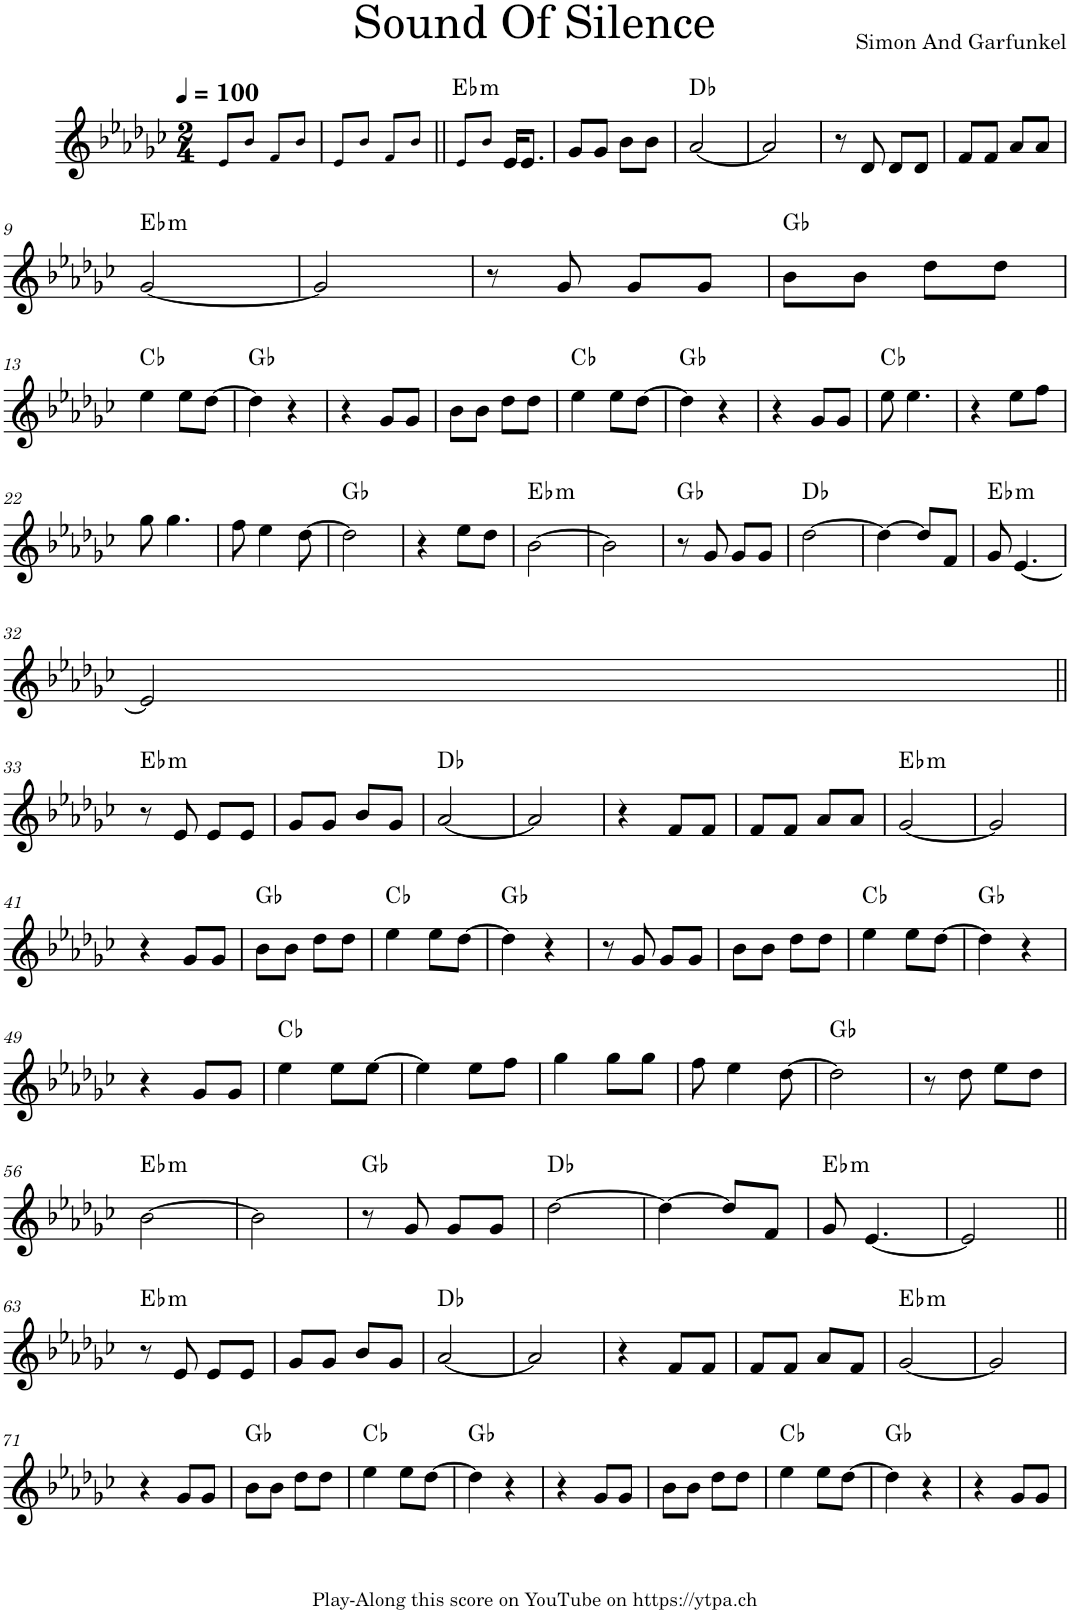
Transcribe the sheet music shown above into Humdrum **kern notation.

**kern	**harte
*part1	*part1
*staff1	*
*I"Piano	*
*I'Pno.	*
*clefG2	*
*k[b-e-a-d-g-c-]	*
*M2/4	*
*MM100	*
=1	=1
8e-!/L	.
8b-!/J	.
8f!/L	.
8b-!/J	.
=2	=2
8e-!/L	.
8b-!/J	.
8f!/L	.
8b-!/J	.
=3||	=3||
!	!LO:H:kt=m
8e-!/L	Eb:min
8b-!/J	.
16e-/KL	.
8.e-/J	.
=4	=4
8g-/L	.
8g-/J	.
8b-\L	.
8b-\J	.
=5	=5
[2a-/	Db:maj
=6	=6
2a-/]	.
=7	=7
8r	.
8d-/	.
8d-/L	.
8d-/J	.
=8	=8
8f/L	.
8f/J	.
8a-/L	.
8a-/J	.
!!LO:LB:g=z
=9	=9
!	!LO:H:kt=m
[2g-/	Eb:min
=10	=10
2g-/]	.
=11	=11
8r	.
8g-/	.
8g-/L	.
8g-/J	.
=12	=12
8b-\L	Gb:maj
8b-\J	.
8dd-\L	.
8dd-\J	.
!!LO:LB:g=z
=13	=13
4ee-\	Cb:maj
8ee-\L	.
[8dd-\J	.
=14	=14
4dd-\]	Gb:maj
4r	.
=15	=15
4r	.
8g-/L	.
8g-/J	.
=16	=16
8b-\L	.
8b-\J	.
8dd-\L	.
8dd-\J	.
=17	=17
4ee-\	Cb:maj
8ee-\L	.
[8dd-\J	.
=18	=18
4dd-\]	Gb:maj
4r	.
=19	=19
4r	.
8g-/L	.
8g-/J	.
=20	=20
8ee-\	Cb:maj
4.ee-\	.
=21	=21
4r	.
8ee-\L	.
8ff\J	.
!!LO:LB:g=z
=22	=22
8gg-\	.
4.gg-\	.
=23	=23
8ff\	.
4ee-\	.
[8dd-\	.
=24	=24
2dd-\]	Gb:maj
=25	=25
4r	.
8ee-\L	.
8dd-\J	.
=26	=26
!	!LO:H:kt=m
[2b-\	Eb:min
=27	=27
2b-\]	.
=28	=28
8r	Gb:maj
8g-/	.
8g-/L	.
8g-/J	.
=29	=29
[2dd-\	Db:maj
=30	=30
4dd-\_	.
8dd-/L]	.
8f/J	.
=31	=31
!	!LO:H:kt=m
8g-/	Eb:min
[4.e-/	.
!!LO:LB:g=z
=32	=32
2e-/]	.
!!LO:LB:g=z
=33||	=33||
!	!LO:H:kt=m
8r	Eb:min
8e-/	.
8e-/L	.
8e-/J	.
=34	=34
8g-/L	.
8g-/J	.
8b-/L	.
8g-/J	.
=35	=35
[2a-/	Db:maj
=36	=36
2a-/]	.
=37	=37
4r	.
8f/L	.
8f/J	.
=38	=38
8f/L	.
8f/J	.
8a-/L	.
8a-/J	.
=39	=39
!	!LO:H:kt=m
[2g-/	Eb:min
=40	=40
2g-/]	.
!!LO:LB:g=z
=41	=41
4r	.
8g-/L	.
8g-/J	.
=42	=42
8b-\L	Gb:maj
8b-\J	.
8dd-\L	.
8dd-\J	.
=43	=43
4ee-\	Cb:maj
8ee-\L	.
[8dd-\J	.
=44	=44
4dd-\]	Gb:maj
4r	.
=45	=45
8r	.
8g-/	.
8g-/L	.
8g-/J	.
=46	=46
8b-\L	.
8b-\J	.
8dd-\L	.
8dd-\J	.
=47	=47
4ee-\	Cb:maj
8ee-\L	.
[8dd-\J	.
=48	=48
4dd-\]	Gb:maj
4r	.
!!LO:LB:g=z
=49	=49
4r	.
8g-/L	.
8g-/J	.
=50	=50
4ee-\	Cb:maj
8ee-\L	.
[8ee-\J	.
=51	=51
4ee-\]	.
8ee-\L	.
8ff\J	.
=52	=52
4gg-\	.
8gg-\L	.
8gg-\J	.
=53	=53
8ff\	.
4ee-\	.
[8dd-\	.
=54	=54
2dd-\]	Gb:maj
=55	=55
8r	.
8dd-\	.
8ee-\L	.
8dd-\J	.
!!LO:LB:g=z
=56	=56
!	!LO:H:kt=m
[2b-\	Eb:min
=57	=57
2b-\]	.
=58	=58
8r	Gb:maj
8g-/	.
8g-/L	.
8g-/J	.
=59	=59
[2dd-\	Db:maj
=60	=60
4dd-\_	.
8dd-/L]	.
8f/J	.
=61	=61
!	!LO:H:kt=m
8g-/	Eb:min
[4.e-/	.
=62	=62
2e-/]	.
!!LO:LB:g=z
=63||	=63||
!	!LO:H:kt=m
8r	Eb:min
8e-/	.
8e-/L	.
8e-/J	.
=64	=64
8g-/L	.
8g-/J	.
8b-/L	.
8g-/J	.
=65	=65
[2a-/	Db:maj
=66	=66
2a-/]	.
=67	=67
4r	.
8f/L	.
8f/J	.
=68	=68
8f/L	.
8f/J	.
8a-/L	.
8f/J	.
=69	=69
!	!LO:H:kt=m
[2g-/	Eb:min
=70	=70
2g-/]	.
!!LO:LB:g=z
=71	=71
4r	.
8g-/L	.
8g-/J	.
=72	=72
8b-\L	Gb:maj
8b-\J	.
8dd-\L	.
8dd-\J	.
=73	=73
4ee-\	Cb:maj
8ee-\L	.
[8dd-\J	.
=74	=74
4dd-\]	Gb:maj
4r	.
=75	=75
4r	.
8g-/L	.
8g-/J	.
=76	=76
8b-\L	.
8b-\J	.
8dd-\L	.
8dd-\J	.
=77	=77
4ee-\	Cb:maj
8ee-\L	.
[8dd-\J	.
=78	=78
4dd-\]	Gb:maj
4r	.
=79	=79
4r	.
8g-/L	.
8g-/J	.
=	=
*-	*-
